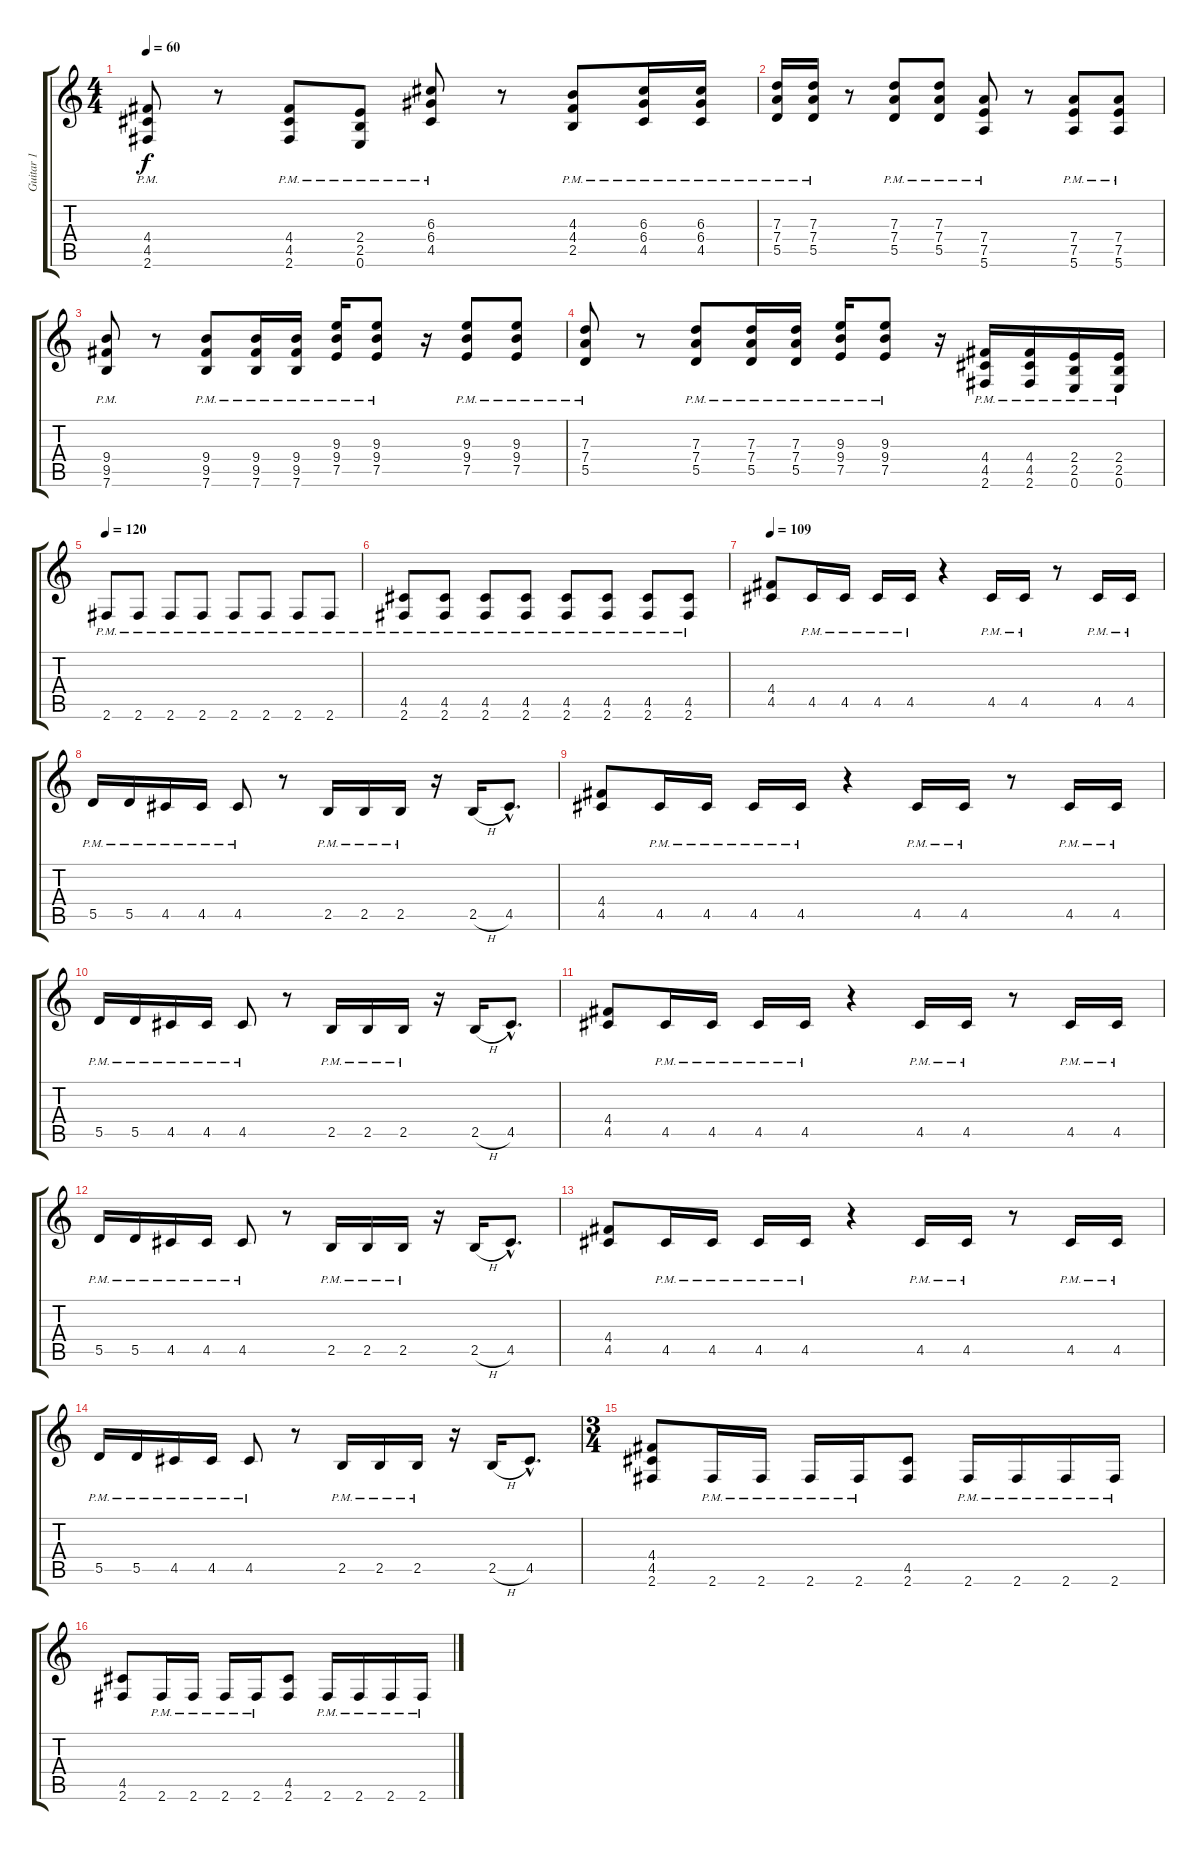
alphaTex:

\track ("Guitar 1" "Guitar 1") {instrument distortionguitar}
\staff {score tabs}
\tuning (E4 B3 G3 D3 A2 E2) {hide}
\ts (4 4)
\tempo 60
\clef g2
\ks c
(4.4{pm} 4.5{pm} 2.6{pm}).8{dy f} r.8 (4.4{pm} 4.5{pm} 2.6{pm}).8 (2.4{pm} 2.5{pm} 0.6{pm}).8 (6.3{pm} 6.4{pm} 4.5{pm}).8 r.8 (4.3{pm} 4.4{pm} 2.5{pm}).8 (6.3{pm} 6.4{pm} 4.5{pm}).16 (6.3{pm} 6.4{pm} 4.5{pm}).16 |
(7.3{pm} 7.4{pm} 5.5{pm}).16 (7.3{pm} 7.4{pm} 5.5{pm}).16 r.8 (7.3{pm} 7.4{pm} 5.5{pm}).8 (7.3{pm} 7.4{pm} 5.5{pm}).8 (7.4{pm} 7.5{pm} 5.6{pm}).8 r.8 (7.4{pm} 7.5{pm} 5.6{pm}).8 (7.4{pm} 7.5{pm} 5.6{pm}).8 |
(9.4{pm} 9.5{pm} 7.6{pm}).8 r.8 (9.4{pm} 9.5{pm} 7.6{pm}).8 (9.4{pm} 9.5{pm} 7.6{pm}).16 (9.4{pm} 9.5{pm} 7.6{pm}).16 (9.3{pm} 9.4{pm} 7.5{pm}).16 (9.3{pm} 9.4{pm} 7.5{pm}).8 r.16 (9.3{pm} 9.4 7.5{pm}).8 (9.3{pm} 9.4{pm} 7.5{pm}).8 |
(7.3{pm} 7.4{pm} 5.5{pm}).8 r.8 (7.3{pm} 7.4{pm} 5.5{pm}).8 (7.3{pm} 7.4{pm} 5.5{pm}).16 (7.3{pm} 7.4{pm} 5.5{pm}).16 (9.3{pm} 9.4{pm} 7.5{pm}).16 (9.3{pm} 9.4{pm} 7.5{pm}).8 r.16 (4.4{pm} 4.5{pm} 2.6{pm}).16 (4.4{pm} 4.5{pm} 2.6{pm}).16 (2.4{pm} 2.5{pm} 0.6{pm}).16 (2.4{pm} 2.5{pm} 0.6{pm}).16 |
\tempo 120
2.6{pm}.8 2.6{pm}.8 2.6{pm}.8 2.6{pm}.8 2.6{pm}.8 2.6{pm}.8 2.6{pm}.8 2.6{pm}.8 |
(4.5{pm} 2.6{pm}).8 (4.5{pm} 2.6{pm}).8 (4.5{pm} 2.6{pm}).8 (4.5{pm} 2.6{pm}).8 (4.5{pm} 2.6{pm}).8 (4.5{pm} 2.6{pm}).8 (4.5{pm} 2.6{pm}).8 (4.5{pm} 2.6{pm}).8 |
\tempo 109
(4.4 4.5).8 4.5{pm}.16 4.5{pm}.16 4.5{pm}.16 4.5{pm}.16 r.4 4.5{pm}.16 4.5{pm}.16 r.8 4.5{pm}.16 4.5{pm}.16 |
5.5{pm}.16 5.5{pm}.16 4.5{pm}.16 4.5{pm}.16 4.5{pm}.8 r.8 2.5{pm}.16 2.5{pm}.16 2.5{pm}.16 r.16 2.5{h}.16 4.5{hac}.8{d} |
(4.4 4.5).8 4.5{pm}.16 4.5{pm}.16 4.5{pm}.16 4.5{pm}.16 r.4 4.5{pm}.16 4.5{pm}.16 r.8 4.5{pm}.16 4.5{pm}.16 |
5.5{pm}.16 5.5{pm}.16 4.5{pm}.16 4.5{pm}.16 4.5{pm}.8 r.8 2.5{pm}.16 2.5{pm}.16 2.5{pm}.16 r.16 2.5{h}.16 4.5{hac}.8{d} |
(4.4 4.5).8 4.5{pm}.16 4.5{pm}.16 4.5{pm}.16 4.5{pm}.16 r.4 4.5{pm}.16 4.5{pm}.16 r.8 4.5{pm}.16 4.5{pm}.16 |
5.5{pm}.16 5.5{pm}.16 4.5{pm}.16 4.5{pm}.16 4.5{pm}.8 r.8 2.5{pm}.16 2.5{pm}.16 2.5{pm}.16 r.16 2.5{h}.16 4.5{hac}.8{d} |
(4.4 4.5).8 4.5{pm}.16 4.5{pm}.16 4.5{pm}.16 4.5{pm}.16 r.4 4.5{pm}.16 4.5{pm}.16 r.8 4.5{pm}.16 4.5{pm}.16 |
5.5{pm}.16 5.5{pm}.16 4.5{pm}.16 4.5{pm}.16 4.5{pm}.8 r.8 2.5{pm}.16 2.5{pm}.16 2.5{pm}.16 r.16 2.5{h}.16 4.5{hac}.8{d} |
\ts (3 4)
(4.4 4.5 2.6).8 2.6{pm}.16 2.6{pm}.16 2.6{pm}.16 2.6{pm}.16 (4.5 2.6).8 2.6{pm}.16 2.6{pm}.16 2.6{pm}.16 2.6{pm}.16 |
(4.5 2.6).8 2.6{pm}.16 2.6{pm}.16 2.6{pm}.16 2.6{pm}.16 (4.5 2.6).8 2.6{pm}.16 2.6{pm}.16 2.6{pm}.16 2.6{pm}.16
